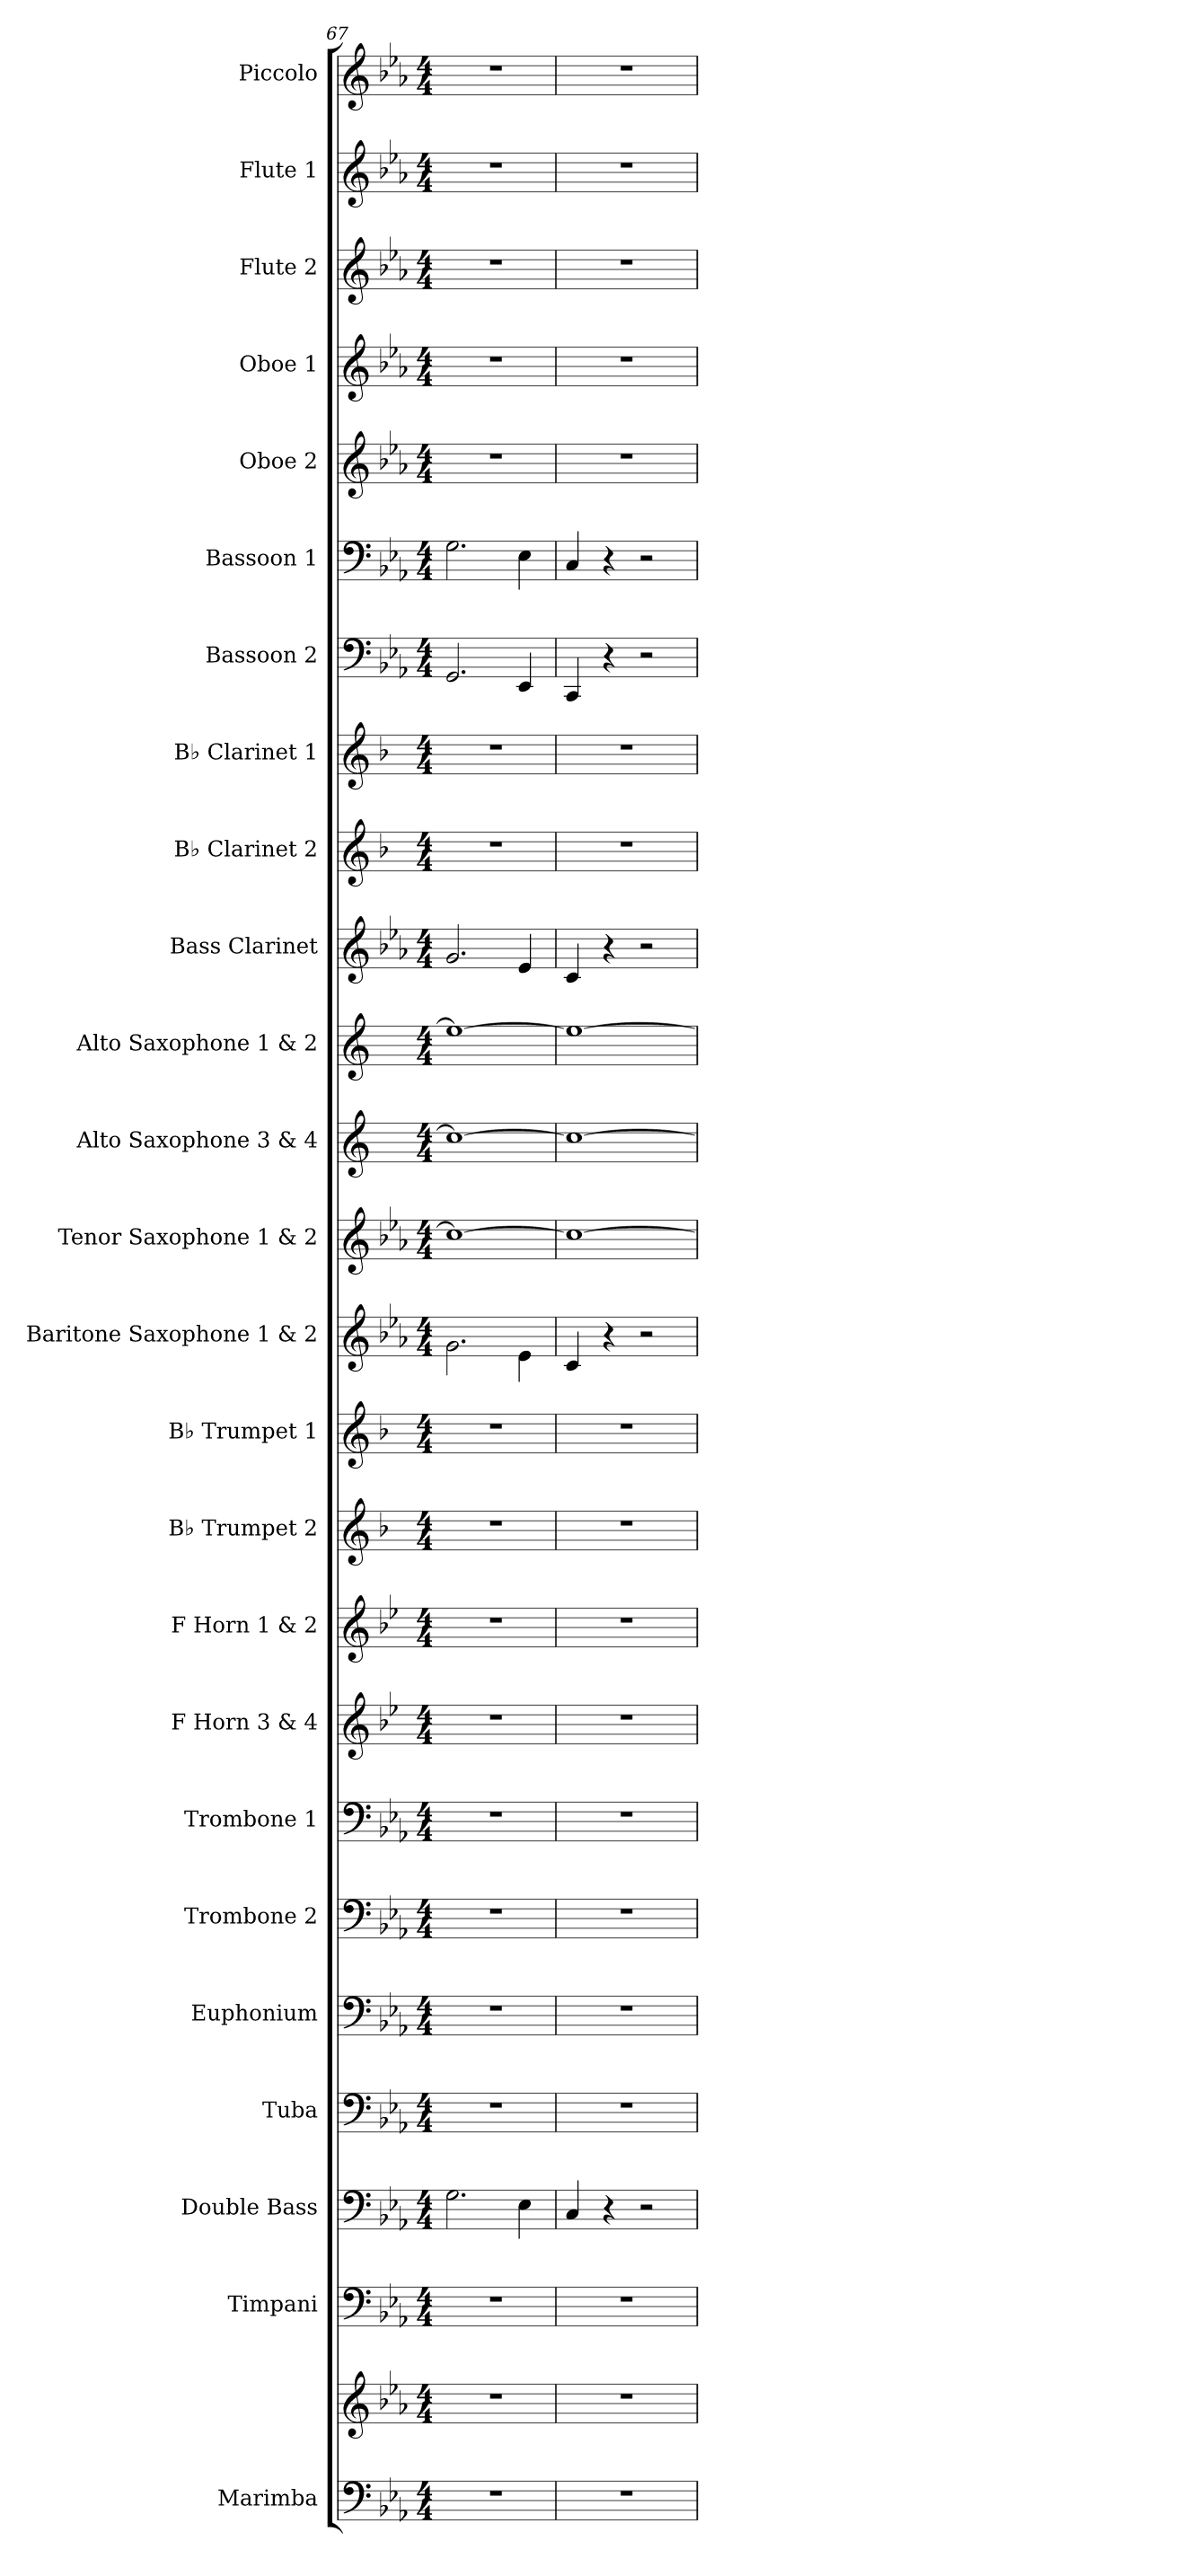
**kern	**kern	**kern	**kern	**kern	**kern	**kern	**kern	**kern	**kern	**kern	**kern	**kern	**kern	**kern	**kern	**kern	**kern	**kern	**kern	**kern	**kern	**kern	**kern	**kern	**kern
*part25	*part25	*part24	*part23	*part22	*part21	*part20	*part19	*part18	*part17	*part16	*part15	*part14	*part13	*part12	*part11	*part10	*part9	*part8	*part7	*part6	*part5	*part4	*part3	*part2	*part1
*staff26	*staff25	*staff24	*staff23	*staff22	*staff21	*staff20	*staff19	*staff18	*staff17	*staff16	*staff15	*staff14	*staff13	*staff12	*staff11	*staff10	*staff9	*staff8	*staff7	*staff6	*staff5	*staff4	*staff3	*staff2	*staff1
*I"Marimba	*	*I"Timpani	*I"Double Bass	*I"Tuba	*I"Euphonium	*I"Trombone 2	*I"Trombone 1	*I"F Horn 3 &amp; 4	*I"F Horn 1 &amp; 2	*I"B♭ Trumpet 2	*I"B♭ Trumpet 1	*I"Baritone Saxophone 1 &amp; 2	*I"Tenor Saxophone 1 &amp; 2	*I"Alto Saxophone 3 &amp; 4	*I"Alto Saxophone 1 &amp; 2	*I"Bass Clarinet	*I"B♭ Clarinet 2	*I"B♭ Clarinet 1	*I"Bassoon 2	*I"Bassoon 1	*I"Oboe 2	*I"Oboe 1	*I"Flute 2	*I"Flute 1	*I"Piccolo
*I'Mrm.	*	*I'Timp.	*I'Db.	*I'Tba.	*I'Euph.	*I'Tbn. 2	*I'Tbn. 1	*I'F Hn. 3 4	*I'F Hn. 1 2	*I'B♭ Tpt. 2	*I'B♭ Tpt. 1	*I'Bar. Sax. 1 2	*I'T. Sax. 1 2	*I'A. Sax. 3 4	*I'A. Sax. 1 2	*I'B. Cl.	*I'B♭ Cl. 2	*I'B♭ Cl. 1	*I'Bsn. 2	*I'Bsn. 1	*I'Ob. 2	*I'Ob. 1	*I'Fl. 2	*I'Fl. 1	*I'Picc.
*clefF4	*clefG2	*clefF4	*clefF4	*clefF4	*clefF4	*clefF4	*clefF4	*clefG2	*clefG2	*clefG2	*clefG2	*clefG2	*clefG2	*clefG2	*clefG2	*clefG2	*clefG2	*clefG2	*clefF4	*clefF4	*clefG2	*clefG2	*clefG2	*clefG2	*clefG2
*	*	*	*ITrd7c12	*	*	*	*	*ITrd4c7	*ITrd4c7	*ITrd1c2	*ITrd1c2	*ITrd12c21	*ITrd8c14	*ITrd5c9	*ITrd5c9	*ITrd8c14	*ITrd1c2	*ITrd1c2	*	*	*	*	*	*	*ITrd-7c-12
*k[b-e-a-]	*k[b-e-a-]	*k[b-e-a-]	*k[b-e-a-]	*k[b-e-a-]	*k[b-e-a-]	*k[b-e-a-]	*k[b-e-a-]	*k[b-e-a-]	*k[b-e-a-]	*k[b-e-a-]	*k[b-e-a-]	*k[b-e-a-]	*k[b-e-a-]	*k[b-e-a-]	*k[b-e-a-]	*k[b-e-a-]	*k[b-e-a-]	*k[b-e-a-]	*k[b-e-a-]	*k[b-e-a-]	*k[b-e-a-]	*k[b-e-a-]	*k[b-e-a-]	*k[b-e-a-]	*k[b-e-a-]
*M4/4	*M4/4	*M4/4	*M4/4	*M4/4	*M4/4	*M4/4	*M4/4	*M4/4	*M4/4	*M4/4	*M4/4	*M4/4	*M4/4	*M4/4	*M4/4	*M4/4	*M4/4	*M4/4	*M4/4	*M4/4	*M4/4	*M4/4	*M4/4	*M4/4	*M4/4
=67	=67	=67	=67	=67	=67	=67	=67	=67	=67	=67	=67	=67	=67	=67	=67	=67	=67	=67	=67	=67	=67	=67	=67	=67	=67
1r	1r	1r	2.GG\	1r	1r	1r	1r	1r	1r	1r	1r	2.G\	1c_	1e-_	1g_	2.G/	1r	1r	2.GG/	2.G\	1r	1r	1r	1r	1r
.	.	.	4EE-\	.	.	.	.	.	.	.	.	4E-\	.	.	.	4E-/	.	.	4EE-/	4E-\	.	.	.	.	.
=68	=68	=68	=68	=68	=68	=68	=68	=68	=68	=68	=68	=68	=68	=68	=68	=68	=68	=68	=68	=68	=68	=68	=68	=68	=68
1r	1r	1r	4CC/	1r	1r	1r	1r	1r	1r	1r	1r	4C/	1c_	1e-_	1g_	4C/	1r	1r	4CC/	4C/	1r	1r	1r	1r	1r
.	.	.	4r	.	.	.	.	.	.	.	.	4r	.	.	.	4r	.	.	4r	4r	.	.	.	.	.
.	.	.	2r	.	.	.	.	.	.	.	.	2r	.	.	.	2r	.	.	2r	2r	.	.	.	.	.
=	=	=	=	=	=	=	=	=	=	=	=	=	=	=	=	=	=	=	=	=	=	=	=	=	=
*-	*-	*-	*-	*-	*-	*-	*-	*-	*-	*-	*-	*-	*-	*-	*-	*-	*-	*-	*-	*-	*-	*-	*-	*-	*-
